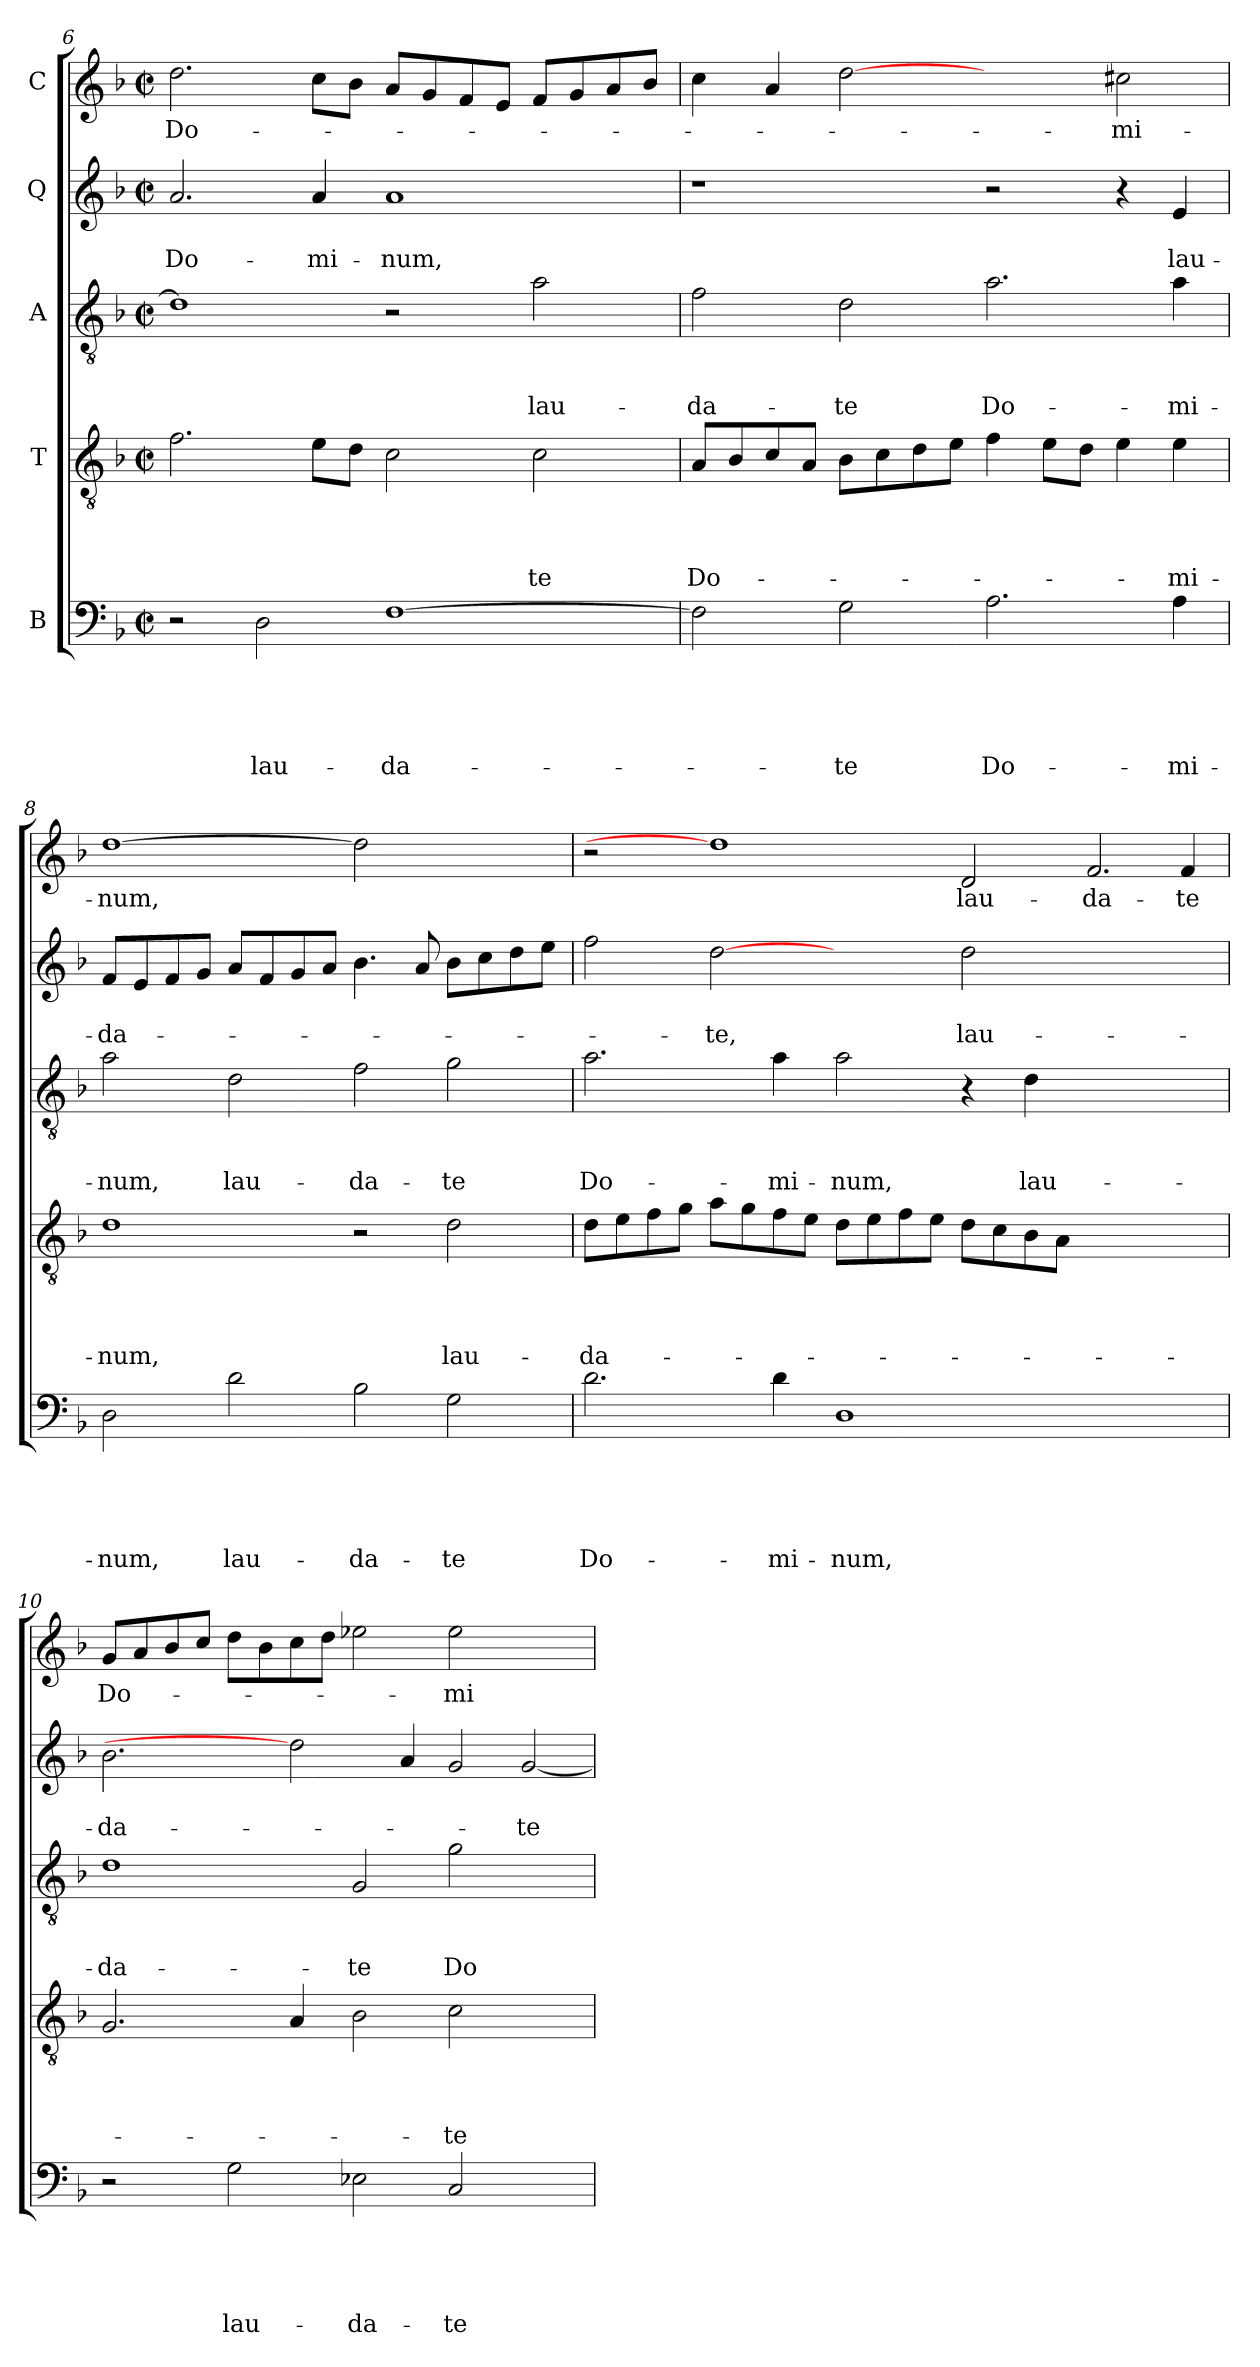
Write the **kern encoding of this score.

**kern	**text	**text	**text	**text	**text	**kern	**text	**text	**text	**text	**kern	**text	**text	**text	**kern	**text	**text	**kern	**text
*part5	*part5	*part5	*part5	*part5	*part5	*part4	*part4	*part4	*part4	*part4	*part3	*part3	*part3	*part3	*part2	*part2	*part2	*part1	*part1
*staff5	*staff5	*staff5	*staff5	*staff5	*staff5	*staff4	*staff4	*staff4	*staff4	*staff4	*staff3	*staff3	*staff3	*staff3	*staff2	*staff2	*staff2	*staff1	*staff1
*I"B	*	*	*	*	*	*I"T	*	*	*	*	*I"A	*	*	*	*I"Q	*	*	*I"C	*
*clefF4	*	*	*	*	*	*clefGv2	*	*	*	*	*clefGv2	*	*	*	*clefG2	*	*	*clefG2	*
*k[b-]	*	*	*	*	*	*k[b-]	*	*	*	*	*k[b-]	*	*	*	*k[b-]	*	*	*k[b-]	*
*F:	*	*	*	*	*	*F:	*	*	*	*	*F:	*	*	*	*F:	*	*	*F:	*
*M2/2	*	*	*	*	*	*M2/2	*	*	*	*	*M2/2	*	*	*	*M2/2	*	*	*M2/2	*
*met(c|)	*	*	*	*	*	*met(c|)	*	*	*	*	*met(c|)	*	*	*	*met(c|)	*	*	*met(c|)	*
=6	=6	=6	=6	=6	=6	=6	=6	=6	=6	=6	=6	=6	=6	=6	=6	=6	=6	=6	=6
!	!	!	!	!	!	!	!	!	!	!	!	!	!	!	!	!	!LO:LY:b	!	!LO:LY:b
2r	.	.	.	.	.	2.f\	.	.	.	.	1d]	.	.	.	2.a/	.	Do-	2.dd\	Do-
!	!	!	!	!	!LO:LY:b	!	!	!	!	!	!	!	!	!	!	!	!	!	!
2D\	.	.	.	.	lau-	.	.	.	.	.	.	.	.	.	.	.	.	.	.
!	!	!	!	!	!	!	!	!	!	!	!	!	!	!	!	!	!LO:LY:b	!	!
.	.	.	.	.	.	8e\L	.	.	.	.	.	.	.	.	4a/	.	-mi-	8cc\L	.
.	.	.	.	.	.	8d\J	.	.	.	.	.	.	.	.	.	.	.	8b-\J	.
!	!	!	!	!	!LO:LY:b	!	!	!	!	!	!	!	!	!	!	!	!LO:LY:b	!	!
[1F	.	.	.	.	-da-	2c\	.	.	.	.	2r	.	.	.	1a	.	-num,	8a/L	.
.	.	.	.	.	.	.	.	.	.	.	.	.	.	.	.	.	.	8g/	.
.	.	.	.	.	.	.	.	.	.	.	.	.	.	.	.	.	.	8f/	.
.	.	.	.	.	.	.	.	.	.	.	.	.	.	.	.	.	.	8e/J	.
!	!	!	!	!	!	!	!	!	!	!LO:LY:b	!	!	!	!LO:LY:b	!	!	!	!	!
.	.	.	.	.	.	2c\	.	.	.	-te	2a\	.	.	lau-	.	.	.	8f/L	.
.	.	.	.	.	.	.	.	.	.	.	.	.	.	.	.	.	.	8g/	.
.	.	.	.	.	.	.	.	.	.	.	.	.	.	.	.	.	.	8a/	.
.	.	.	.	.	.	.	.	.	.	.	.	.	.	.	.	.	.	8b-/J	.
=7	=7	=7	=7	=7	=7	=7	=7	=7	=7	=7	=7	=7	=7	=7	=7	=7	=7	=7	=7
!	!	!	!	!	!	!	!	!	!	!LO:LY:b	!	!	!	!LO:LY:b	!	!	!	!	!
2F\]	.	.	.	.	.	8A/L	.	.	.	Do-	2f\	.	.	-da-	1r	.	.	4cc\	.
.	.	.	.	.	.	8B-/	.	.	.	.	.	.	.	.	.	.	.	.	.
.	.	.	.	.	.	8c/	.	.	.	.	.	.	.	.	.	.	.	4a/	.
.	.	.	.	.	.	8A/J	.	.	.	.	.	.	.	.	.	.	.	.	.
!	!	!	!	!	!LO:LY:b	!	!	!	!	!	!	!	!	!LO:LY:b	!	!	!	!	!
2G\	.	.	.	.	-te	8B-\L	.	.	.	.	2d\	.	.	-te	.	.	.	[2dd	.
.	.	.	.	.	.	8c\	.	.	.	.	.	.	.	.	.	.	.	.	.
.	.	.	.	.	.	8d\	.	.	.	.	.	.	.	.	.	.	.	.	.
.	.	.	.	.	.	8e\J	.	.	.	.	.	.	.	.	.	.	.	.	.
!	!	!	!	!	!LO:LY:b	!	!	!	!	!	!	!	!	!LO:LY:b	!	!	!	!	!
2.A\	.	.	.	.	Do-	4f\	.	.	.	.	2.a\	.	.	Do-	2r	.	.	2ryy	.
.	.	.	.	.	.	8e\L	.	.	.	.	.	.	.	.	.	.	.	.	.
.	.	.	.	.	.	8d\J	.	.	.	.	.	.	.	.	.	.	.	.	.
!	!	!	!	!	!	!	!	!	!	!	!	!	!	!	!	!	!	!	!LO:LY:b
.	.	.	.	.	.	4e\	.	.	.	.	.	.	.	.	4r	.	.	2cc#X\	-mi-
!	!	!	!	!	!LO:LY:b	!	!	!	!	!LO:LY:b	!	!	!	!LO:LY:b	!	!	!LO:LY:b	!	!
4A\	.	.	.	.	-mi-	4e\	.	.	.	-mi-	4a\	.	.	-mi-	4e/	.	lau-	.	.
!!LO:LB:g=z
=8	=8	=8	=8	=8	=8	=8	=8	=8	=8	=8	=8	=8	=8	=8	=8	=8	=8	=8	=8
!	!	!	!	!	!LO:LY:b	!	!	!	!	!LO:LY:b	!	!	!	!LO:LY:b	!	!	!LO:LY:b	!	!LO:LY:b
2D\	.	.	.	.	-num,	1d	.	.	.	-num,	2a\	.	.	-num,	8f/L	.	-da-	[1dd	-num,
.	.	.	.	.	.	.	.	.	.	.	.	.	.	.	8e/	.	.	.	.
.	.	.	.	.	.	.	.	.	.	.	.	.	.	.	8f/	.	.	.	.
.	.	.	.	.	.	.	.	.	.	.	.	.	.	.	8g/J	.	.	.	.
!	!	!	!	!	!LO:LY:b	!	!	!	!	!	!	!	!	!LO:LY:b	!	!	!	!	!
2d\	.	.	.	.	lau-	.	.	.	.	.	2d\	.	.	lau-	8a/L	.	.	.	.
.	.	.	.	.	.	.	.	.	.	.	.	.	.	.	8f/	.	.	.	.
.	.	.	.	.	.	.	.	.	.	.	.	.	.	.	8g/	.	.	.	.
.	.	.	.	.	.	.	.	.	.	.	.	.	.	.	8a/J	.	.	.	.
!	!	!	!	!	!LO:LY:b	!	!	!	!	!	!	!	!	!LO:LY:b	!	!	!	!	!
2B-\	.	.	.	.	-da-	2r	.	.	.	.	2f\	.	.	-da-	4.b-\	.	.	2dd]	.
.	.	.	.	.	.	.	.	.	.	.	.	.	.	.	8a/	.	.	.	.
!	!	!	!	!	!LO:LY:b	!	!	!	!	!LO:LY:b	!	!	!	!LO:LY:b	!	!	!	!	!
2G\	.	.	.	.	-te	2d\	.	.	.	lau-	2g\	.	.	-te	8b-\L	.	.	2ryy	.
.	.	.	.	.	.	.	.	.	.	.	.	.	.	.	8cc\	.	.	.	.
.	.	.	.	.	.	.	.	.	.	.	.	.	.	.	8dd\	.	.	.	.
.	.	.	.	.	.	.	.	.	.	.	.	.	.	.	8ee\J	.	.	.	.
=9	=9	=9	=9	=9	=9	=9	=9	=9	=9	=9	=9	=9	=9	=9	=9	=9	=9	=9	=9
!	!	!	!	!	!LO:LY:b	!	!	!	!	!LO:LY:b	!	!	!	!LO:LY:b	!	!	!	!	!
2.d\	.	.	.	.	Do-	8d\L	.	.	.	-da-	2.a\	.	.	Do-	2ff\	.	.	2r	.
.	.	.	.	.	.	8e\	.	.	.	.	.	.	.	.	.	.	.	.	.
.	.	.	.	.	.	8f\	.	.	.	.	.	.	.	.	.	.	.	.	.
.	.	.	.	.	.	8g\J	.	.	.	.	.	.	.	.	.	.	.	.	.
!	!	!	!	!	!	!	!	!	!	!	!	!	!	!	!	!	!LO:LY:b	!	!
.	.	.	.	.	.	8a\L	.	.	.	.	.	.	.	.	[2dd	.	-te,	1dd]	.
.	.	.	.	.	.	8g\	.	.	.	.	.	.	.	.	.	.	.	.	.
!	!	!	!	!	!LO:LY:b	!	!	!	!	!	!	!	!	!LO:LY:b	!	!	!	!	!
4d\	.	.	.	.	-mi-	8f\	.	.	.	.	4a\	.	.	-mi-	.	.	.	.	.
.	.	.	.	.	.	8e\J	.	.	.	.	.	.	.	.	.	.	.	.	.
!	!	!	!	!	!LO:LY:b	!	!	!	!	!	!	!	!	!LO:LY:b	!	!	!	!	!
1D	.	.	.	.	-num,	8d\L	.	.	.	.	2a\	.	.	-num,	2ryy	.	.	.	.
.	.	.	.	.	.	8e\	.	.	.	.	.	.	.	.	.	.	.	.	.
.	.	.	.	.	.	8f\	.	.	.	.	.	.	.	.	.	.	.	.	.
.	.	.	.	.	.	8e\J	.	.	.	.	.	.	.	.	.	.	.	.	.
!	!	!	!	!	!	!	!	!	!	!	!	!	!	!	!	!	!LO:LY:b	!	!LO:LY:b
.	.	.	.	.	.	8d\L	.	.	.	.	4r	.	.	.	2dd\	.	lau-	2d/	lau-
.	.	.	.	.	.	8c\	.	.	.	.	.	.	.	.	.	.	.	.	.
!	!	!	!	!	!	!	!	!	!	!	!	!	!	!LO:LY:b	!	!	!	!	!
.	.	.	.	.	.	8B-\	.	.	.	.	4d\	.	.	lau-	.	.	.	.	.
.	.	.	.	.	.	8A\J	.	.	.	.	.	.	.	.	.	.	.	.	.
!	!	!	!	!	!	!	!	!	!	!	!	!	!	!	!	!	!	!	!LO:LY:b
1ryy	.	.	.	.	.	1ryy	.	.	.	.	1ryy	.	.	.	1ryy	.	.	2.f/	-da-
!	!	!	!	!	!	!	!	!	!	!	!	!	!	!	!	!	!	!	!LO:LY:b
.	.	.	.	.	.	.	.	.	.	.	.	.	.	.	.	.	.	4f/	-te
=10	=10	=10	=10	=10	=10	=10	=10	=10	=10	=10	=10	=10	=10	=10	=10	=10	=10	=10	=10
!	!	!	!	!	!	!	!	!	!	!	!	!	!	!LO:LY:b	!	!	!LO:LY:b	!	!LO:LY:b
2r	.	.	.	.	.	2.G/	.	.	.	.	1d	.	.	-da-	2.b-\	.	-da-	8g/L	Do-
.	.	.	.	.	.	.	.	.	.	.	.	.	.	.	.	.	.	8a/	.
.	.	.	.	.	.	.	.	.	.	.	.	.	.	.	.	.	.	8b-/	.
.	.	.	.	.	.	.	.	.	.	.	.	.	.	.	.	.	.	8cc/J	.
!	!	!	!	!	!LO:LY:b	!	!	!	!	!	!	!	!	!	!	!	!	!	!
2G\	.	.	.	.	lau-	.	.	.	.	.	.	.	.	.	.	.	.	8dd\L	.
.	.	.	.	.	.	.	.	.	.	.	.	.	.	.	.	.	.	8b-\	.
.	.	.	.	.	.	4A/	.	.	.	.	.	.	.	.	2dd]	.	.	8cc\	.
.	.	.	.	.	.	.	.	.	.	.	.	.	.	.	.	.	.	8dd\J	.
!	!	!	!	!	!LO:LY:b	!	!	!	!	!	!	!	!	!LO:LY:b	!	!	!	!	!
2E-X\	.	.	.	.	-da-	2B-\	.	.	.	.	2G/	.	.	-te	.	.	.	2ee-X\	.
.	.	.	.	.	.	.	.	.	.	.	.	.	.	.	4a/	.	.	.	.
!	!	!	!	!	!LO:LY:b	!	!	!	!	!LO:LY:b	!	!	!	!LO:LY:b	!	!	!	!	!LO:LY:b
2C/	.	.	.	.	-te	2c\	.	.	.	-te	2g\	.	.	Do-	2g/	.	.	2ee-\	-mi-
!	!	!	!	!	!	!	!	!	!	!	!	!	!	!	!	!	!LO:LY:b	!	!
2ryy	.	.	.	.	.	2ryy	.	.	.	.	2ryy	.	.	.	[2g/	.	-te	2ryy	.
=	=	=	=	=	=	=	=	=	=	=	=	=	=	=	=	=	=	=	=
*-	*-	*-	*-	*-	*-	*-	*-	*-	*-	*-	*-	*-	*-	*-	*-	*-	*-	*-	*-
